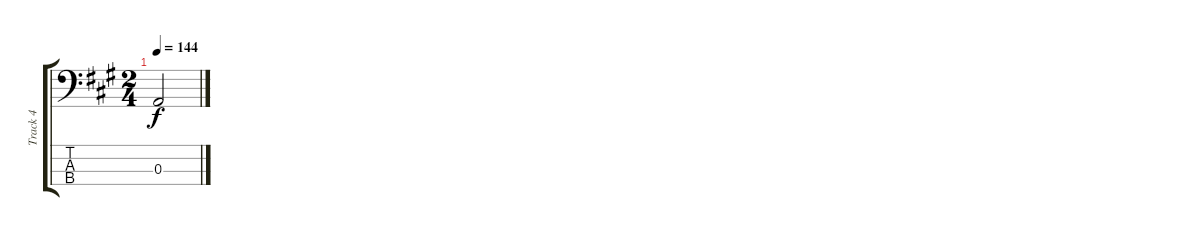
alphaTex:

\track ("Track 4" "Track 4") {instrument electricbassfinger}
\staff {score tabs}
\tuning (G2 D2 A1 E1) {hide}
\ts (2 4)
\tempo 144
\clef f4
\ks a
0.3.2{dy f}
